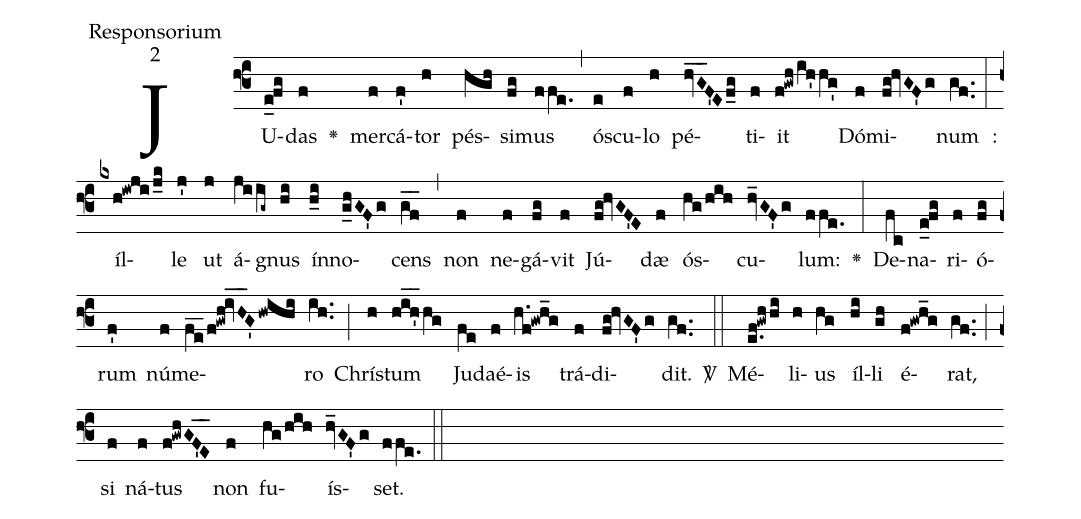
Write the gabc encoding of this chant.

office-part:Responsorium;
mode:2;
%%
(f3) JU(e_0!fg)das(f) <v>\greheightstar</v>() mer(f)cá(f')tor(h) pés(hgh)si(fg)mus(ffe.) (,) ó(e)scu(f)lo(h) pé(hvG__F'E/f_g)ti(f)it(f!gwh/ih'hg') Dó(f)mi(fg!hvGF'g)num(gf..) :(:) íl(kxh!iwji/j_k)le(j') ut(j) á(jiig~)gnus(hi) ín(h_i)no(g_hGF'g)cens(gf__) (,) non(f) ne(f)gá(fg)vit(f) Jú(fg!hvGF'E)dæ(f) ós(hg/hih)cu(hv_GF'g)lum:(ffe.) <v>\greheightstar</v>(:) De(fc)na(e_0!fg)ri(f)ó(fg)rum(f') nú(f)me(fe__/f!gwh!iv_H_G'/hwihi)ro(ih..) (;) Chrí(h)stum(hih'__hg) Ju(fe)daé(f)is(h.f!gwh_g) trá(f)di(fg!hvGF'g)dit.(gf..) <sp>V/</sp>(::) Mé(e.f!gwhhi)li(h)us(hg) íl(hi)li(gh) é(f!gwh_g)rat,(gf..) (;) si(f) ná(f)tus(f!gwhGF'_E_) non(f) fu(hg/hih)ís(hv_GF'g)set.(ffe.) (::)
